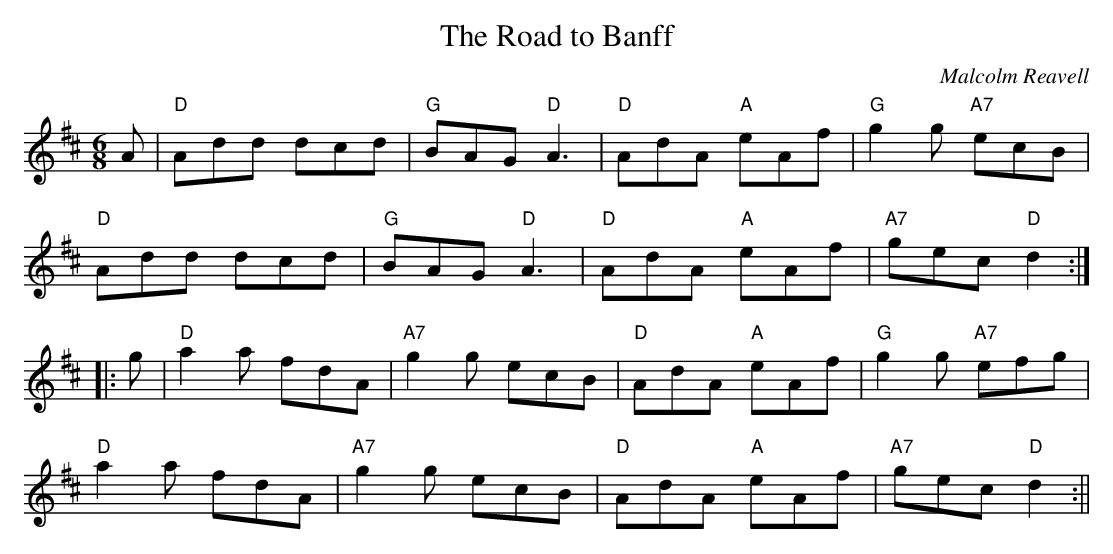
X:1
T:Road to Banff, The
M:6/8
L:1/8
C:Malcolm Reavell
K:D
A|"D"Add dcd|"G"BAG "D"A3|"D"AdA "A"eAf|"G"g2g "A7"ecB|!
"D"Add dcd|"G"BAG "D"A3|"D"AdA "A"eAf|"A7"gec"D"d2:|!
|:g|"D"a2a fdA|"A7"g2 g ecB|"D"AdA "A"eAf|"G"g2g "A7"efg|!
"D"a2a fdA|"A7"g2 g ecB|"D"AdA "A"eAf|"A7"gec"D"d2:||
